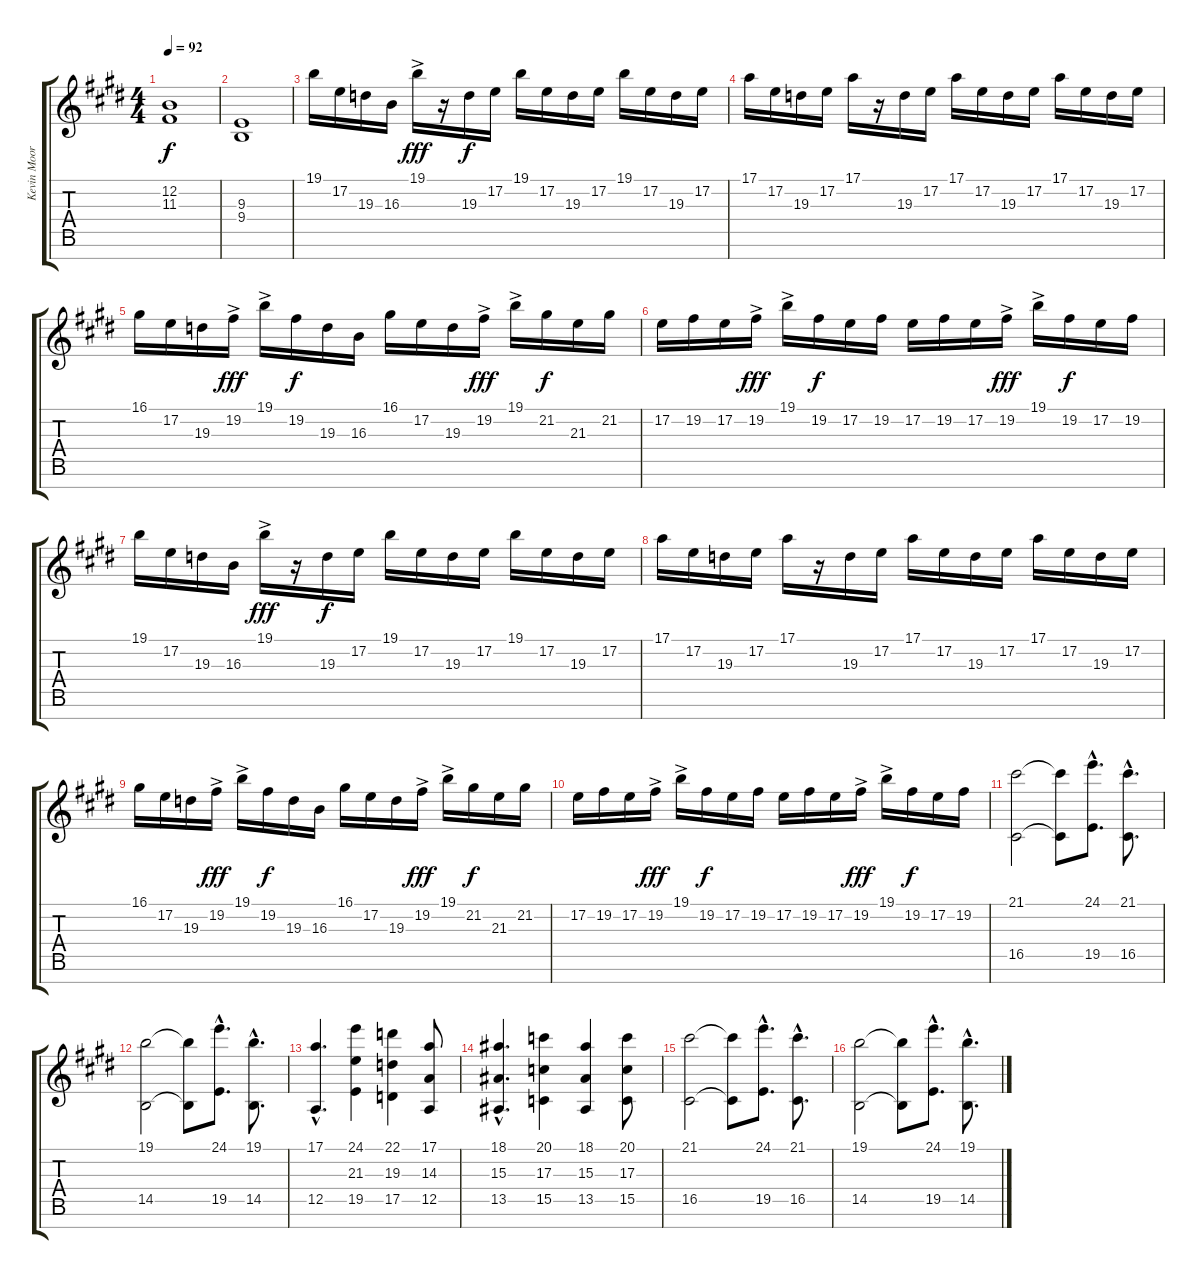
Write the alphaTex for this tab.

\track ("Kevin Moore" "Kevin Moor") {instrument tremolostrings}
\staff {score tabs}
\tuning (E4 B3 G3 D3 A2 E2 B1) {hide}
\ts (4 4)
\tempo 92
\clef g2
\ks e
(12.2 11.3).1{dy f} |
(9.3 9.4).1 |
19.1.16{volume 10 balance 0 instrument lead1square} 17.2.16{balance 16} 19.3.16 16.3.16 19.1{ac}.16{dy fff} r.16{volume 0} 19.3.16{dy f volume 10} 17.2.16 19.1.16 17.2.16 19.3.16 17.2.16 19.1.16 17.2.16 19.3.16 17.2.16 |
17.1.16 17.2.16 19.3.16 17.2.16 17.1.16 r.16{volume 0} 19.3.16{volume 10} 17.2.16 17.1.16 17.2.16 19.3.16 17.2.16 17.1.16 17.2.16 19.3.16 17.2.16 |
16.1.16 17.2.16 19.3.16 19.2{ac}.16{dy fff} 19.1{ac}.16 19.2.16{dy f} 19.3.16 16.3.16 16.1.16 17.2.16 19.3.16 19.2{ac}.16{dy fff} 19.1{ac}.16 21.2.16{dy f} 21.3.16 21.2.16 |
17.2.16 19.2.16 17.2.16 19.2{ac}.16{dy fff} 19.1{ac}.16 19.2.16{dy f} 17.2.16 19.2.16 17.2.16 19.2.16 17.2.16 19.2{ac}.16{dy fff} 19.1{ac}.16 19.2.16{dy f} 17.2.16 19.2.16 |
19.1.16{volume 10 balance 16 instrument lead1square} 17.2.16{balance 0} 19.3.16 16.3.16 19.1{ac}.16{dy fff} r.16{volume 0} 19.3.16{dy f volume 10} 17.2.16 19.1.16 17.2.16 19.3.16 17.2.16 19.1.16 17.2.16 19.3.16 17.2.16 |
17.1.16 17.2.16 19.3.16 17.2.16 17.1.16 r.16{volume 0} 19.3.16{volume 10} 17.2.16 17.1.16 17.2.16 19.3.16 17.2.16 17.1.16 17.2.16 19.3.16{balance 16} 17.2.16 |
16.1.16 17.2.16 19.3.16 19.2{ac}.16{dy fff} 19.1{ac}.16 19.2.16{dy f} 19.3.16 16.3.16 16.1.16 17.2.16 19.3.16 19.2{ac}.16{dy fff} 19.1{ac}.16 21.2.16{dy f} 21.3.16 21.2.16 |
17.2.16 19.2.16 17.2.16 19.2{ac}.16{dy fff} 19.1{ac}.16 19.2.16{dy f} 17.2.16 19.2.16 17.2.16 19.2.16 17.2.16 19.2{ac}.16{dy fff} 19.1{ac}.16 19.2.16{dy f} 17.2.16 19.2.16 |
(21.1 16.5).2{volume 12 balance 12 instrument tremolostrings} (21.1{t} 16.5{t}).8 (24.1{hac} 19.5{hac}).8{d} (21.1{hac} 16.5{hac}).8{d} |
(19.1 14.5).2 (19.1{t} 14.5{t}).8 (24.1{hac} 19.5{hac}).8{d} (19.1{hac} 14.5{hac}).8{d} |
(17.1{hac} 12.5{hac}).4{d} (24.1 21.3 19.5).4 (22.1 19.3 17.5).4 (17.1 14.3 12.5).8 |
(18.1{hac} 15.3{hac} 13.5{hac}).4{d} (20.1 17.3 15.5).4 (18.1 15.3 13.5).4 (20.1 17.3 15.5).8 |
(21.1 16.5).2 (21.1{t} 16.5{t}).8 (24.1{hac} 19.5{hac}).8{d} (21.1{hac} 16.5{hac}).8{d} |
(19.1 14.5).2 (19.1{t} 14.5{t}).8 (24.1{hac} 19.5{hac}).8{d} (19.1{hac} 14.5{hac}).8{d}
